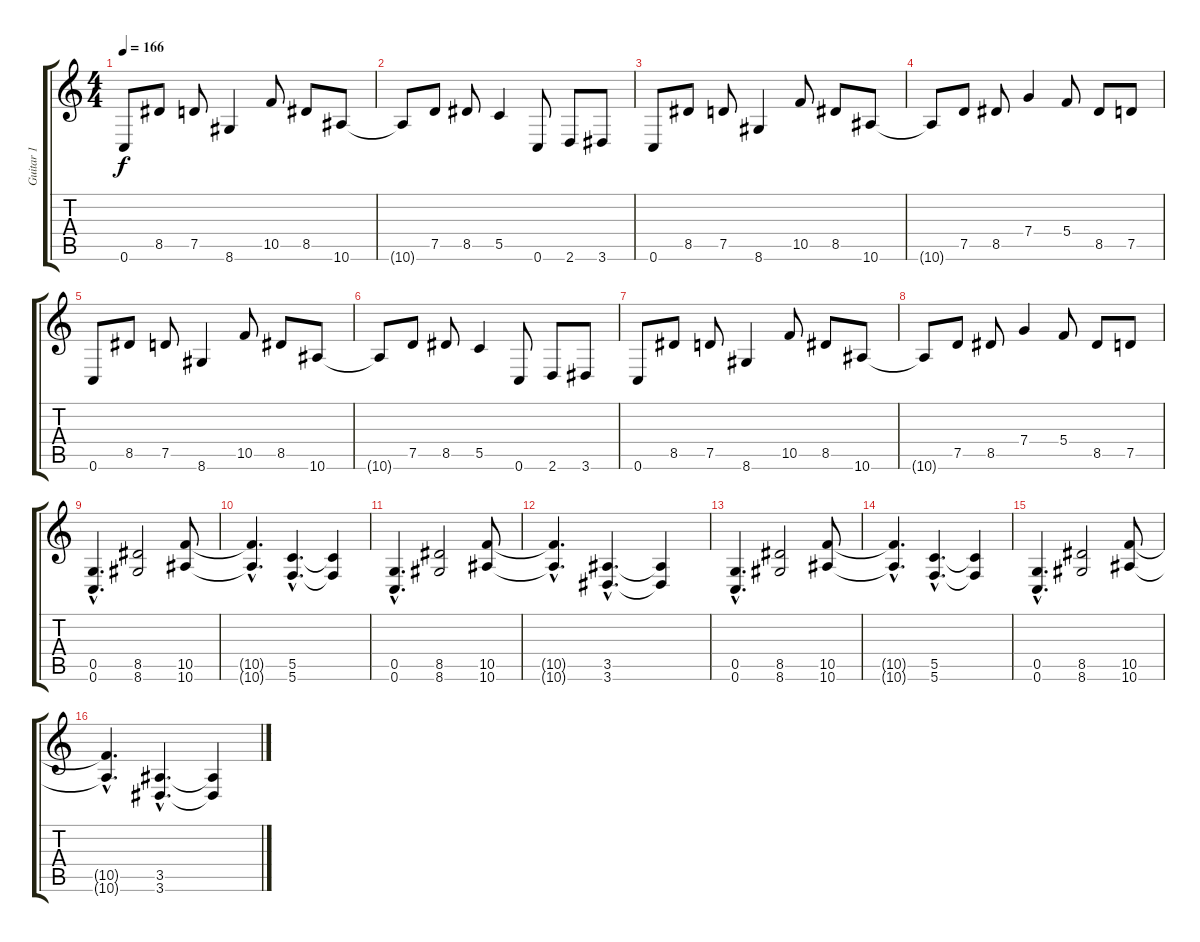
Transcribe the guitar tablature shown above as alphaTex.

\track ("Guitar 1" "Guitar 1") {instrument distortionguitar}
\staff {score tabs}
\tuning (D4 A3 F3 C3 G2 C2) {hide}
\ts (4 4)
\tempo 166
\clef g2
\ks c
0.6.8{dy f} 8.5.8 7.5.8 8.6.4 10.5.8 8.5.8 10.6.8 |
10.6{t}.8 7.5.8 8.5.8 5.5.4 0.6.8 2.6.8 3.6.8 |
0.6.8 8.5.8 7.5.8 8.6.4 10.5.8 8.5.8 10.6.8 |
10.6{t}.8 7.5.8 8.5.8 7.4.4 5.4.8 8.5.8 7.5.8 |
0.6.8 8.5.8 7.5.8 8.6.4 10.5.8 8.5.8 10.6.8 |
10.6{t}.8 7.5.8 8.5.8 5.5.4 0.6.8 2.6.8 3.6.8 |
0.6.8 8.5.8 7.5.8 8.6.4 10.5.8 8.5.8 10.6.8 |
10.6{t}.8 7.5.8 8.5.8 7.4.4 5.4.8 8.5.8 7.5.8 |
(0.5{hac} 0.6{hac}).4{d} (8.5 8.6).2 (10.5 10.6).8 |
(10.5{hac t} 10.6{hac t}).4{d} (5.5{hac} 5.6{hac}).4{d} (5.5{t} 5.6{t}).4 |
(0.5{hac} 0.6{hac}).4{d} (8.5 8.6).2 (10.5 10.6).8 |
(10.5{hac t} 10.6{hac t}).4{d} (3.5{hac} 3.6{hac}).4{d} (3.5{t} 3.6{t}).4 |
(0.5{hac} 0.6{hac}).4{d} (8.5 8.6).2 (10.5 10.6).8 |
(10.5{hac t} 10.6{hac t}).4{d} (5.5{hac} 5.6{hac}).4{d} (5.5{t} 5.6{t}).4 |
(0.5{hac} 0.6{hac}).4{d} (8.5 8.6).2 (10.5 10.6).8 |
(10.5{hac t} 10.6{hac t}).4{d} (3.5{hac} 3.6{hac}).4{d} (3.5{t} 3.6{t}).4
